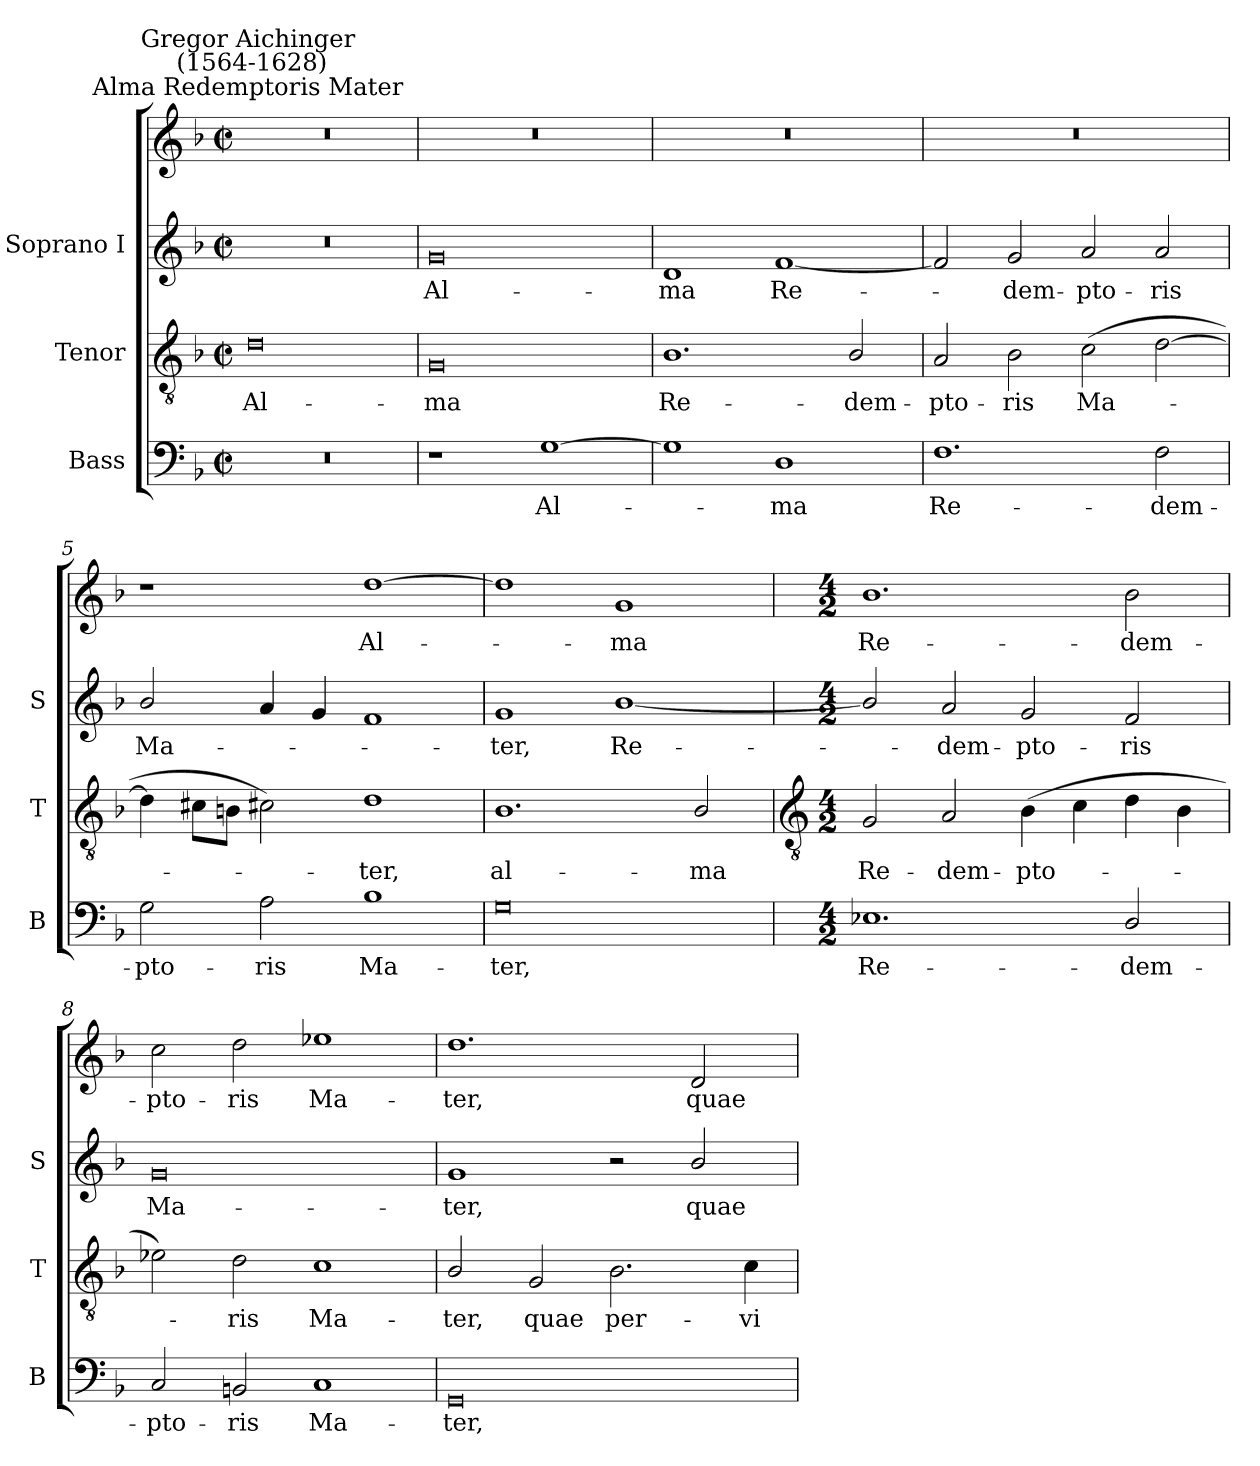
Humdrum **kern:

**kern	**text	**kern	**text	**kern	**text	**kern	**text
*part3	*part3	*part2	*part2	*part1	*part1	*part1	*part1
*staff4	*staff4	*staff3	*staff3	*staff2	*staff2	*staff1	*staff1
*I"Bass	*	*I"Tenor	*	*I"Soprano I	*	*	*
*I'B	*	*I'T	*	*I'S	*	*	*
*clefF4	*	*clefGv2	*	*clefG2	*	*clefG2	*
*k[b-]	*	*k[b-]	*	*k[b-]	*	*k[b-]	*
*F:	*	*F:	*	*F:	*	*F:	*
*M4/2	*	*M4/2	*	*M4/2	*	*M4/2	*
*met(c|)	*	*met(c|)	*	*met(c|)	*	*met(c|)	*
=1	=1	=1	=1	=1	=1	=1	=1
!	!	!	!	!	!	!LO:TX:a:cj:t=Alma Redemptoris Mater	!
!	!	!	!	!	!	!LO:TX:a:cj:t=Gregor Aichinger\n (1564-1628)	!
!	!	!	!LO:LY:b	!	!	!	!
0r	.	0d	Al-	0r	.	0r	.
=2	=2	=2	=2	=2	=2	=2	=2
!	!	!	!LO:LY:b	!	!LO:LY:b	!	!
1r	.	0G	-ma	0g	Al-	0r	.
!	!LO:LY:b	!	!	!	!	!	!
[1G	Al-	.	.	.	.	.	.
=3	=3	=3	=3	=3	=3	=3	=3
!	!	!	!LO:LY:b	!	!LO:LY:b	!	!
1G]	.	1.B-	Re-	1d	-ma	0r	.
!	!LO:LY:b	!	!	!	!LO:LY:b	!	!
1D	ma	.	.	[1f	Re-	.	.
!	!	!	!LO:LY:b	!	!	!	!
.	.	2B-/	-dem-	.	.	.	.
=4	=4	=4	=4	=4	=4	=4	=4
!	!LO:LY:b	!	!LO:LY:b	!	!	!	!
1.F	Re-	2A	-pto-	2f]	.	0r	.
!	!	!	!LO:LY:b	!	!LO:LY:b	!	!
.	.	2B-	-ris	2g	dem-	.	.
!	!	!	!LO:LY:b	!	!LO:LY:b	!	!
.	.	(>2c	Ma-	2a	-pto-	.	.
!	!LO:LY:b	!	!	!	!LO:LY:b	!	!
2F	-dem-	[2d	.	2a	-ris	.	.
=5	=5	=5	=5	=5	=5	=5	=5
!	!LO:LY:b	!	!	!	!LO:LY:b	!	!
2G	-pto-	4d]	.	2b-/	Ma-	1r	.
.	.	8c#L	.	.	.	.	.
.	.	8BJ	.	.	.	.	.
!	!LO:LY:b	!	!	!	!	!	!
2A	-ris	2c#X)	.	4a	.	.	.
.	.	.	.	4g	.	.	.
!	!LO:LY:b	!	!LO:LY:b	!	!	!	!LO:LY:b
1B-	Ma-	1d	ter,	1f	.	[1dd	Al-
=6	=6	=6	=6	=6	=6	=6	=6
!	!LO:LY:b	!	!LO:LY:b	!	!LO:LY:b	!	!
0G	-ter,	1.B-	al-	1g	ter,	1dd]	.
!	!	!	!	!	!LO:LY:b	!	!LO:LY:b
.	.	.	.	[1b-/	Re-	1g	ma
!	!	!	!LO:LY:b	!	!	!	!
.	.	2B-/	-ma	.	.	.	.
!!LO:LB:g=z
=7	=7	=7	=7	=7	=7	=7	=7
*	*	*clefGv2	*	*	*	*	*
*M4/2	*	*M4/2	*	*M4/2	*	*M4/2	*
!	!LO:LY:b	!	!LO:LY:b	!	!	!	!LO:LY:b
1.E-X	Re-	2G	Re-	2b-/]	.	1.b-	Re-
!	!	!	!LO:LY:b	!	!LO:LY:b	!	!
.	.	2A	-dem-	2a	-dem-	.	.
!	!	!	!LO:LY:b	!	!LO:LY:b	!	!
.	.	(>4B-	-pto-	2g	-pto-	.	.
.	.	4c	.	.	.	.	.
!	!LO:LY:b	!	!	!	!LO:LY:b	!	!LO:LY:b
2D/	-dem-	4d	.	2f	-ris	2b-	-dem-
.	.	4B-	.	.	.	.	.
=8	=8	=8	=8	=8	=8	=8	=8
!	!LO:LY:b	!	!	!	!LO:LY:b	!	!LO:LY:b
2C	-pto-	2e-X)	.	0g	-Ma-	2cc	pto-
!	!LO:LY:b	!	!LO:LY:b	!	!	!	!LO:LY:b
2BBn	-ris	2d	ris	.	.	2dd	-ris
!	!LO:LY:b	!	!LO:LY:b	!	!	!	!LO:LY:b
1C	Ma-	1c	Ma-	.	.	1ee-X	Ma-
=9	=9	=9	=9	=9	=9	=9	=9
!	!LO:LY:b	!	!LO:LY:b	!	!LO:LY:b	!	!LO:LY:b
0GG	-ter,	2B-/	-ter,	1g	ter,	1.dd	-ter,
!	!	!	!LO:LY:b	!	!	!	!
.	.	2G	quae	.	.	.	.
!	!	!	!LO:LY:b	!	!	!	!
.	.	2.B-	per-	2r	.	.	.
!	!	!	!	!	!LO:LY:b	!	!LO:LY:b
.	.	.	.	2b-/	quae	2d	quae
!	!	!	!LO:LY:b	!	!	!	!
.	.	4c	-vi-	.	.	.	.
=	=	=	=	=	=	=	=
*-	*-	*-	*-	*-	*-	*-	*-
